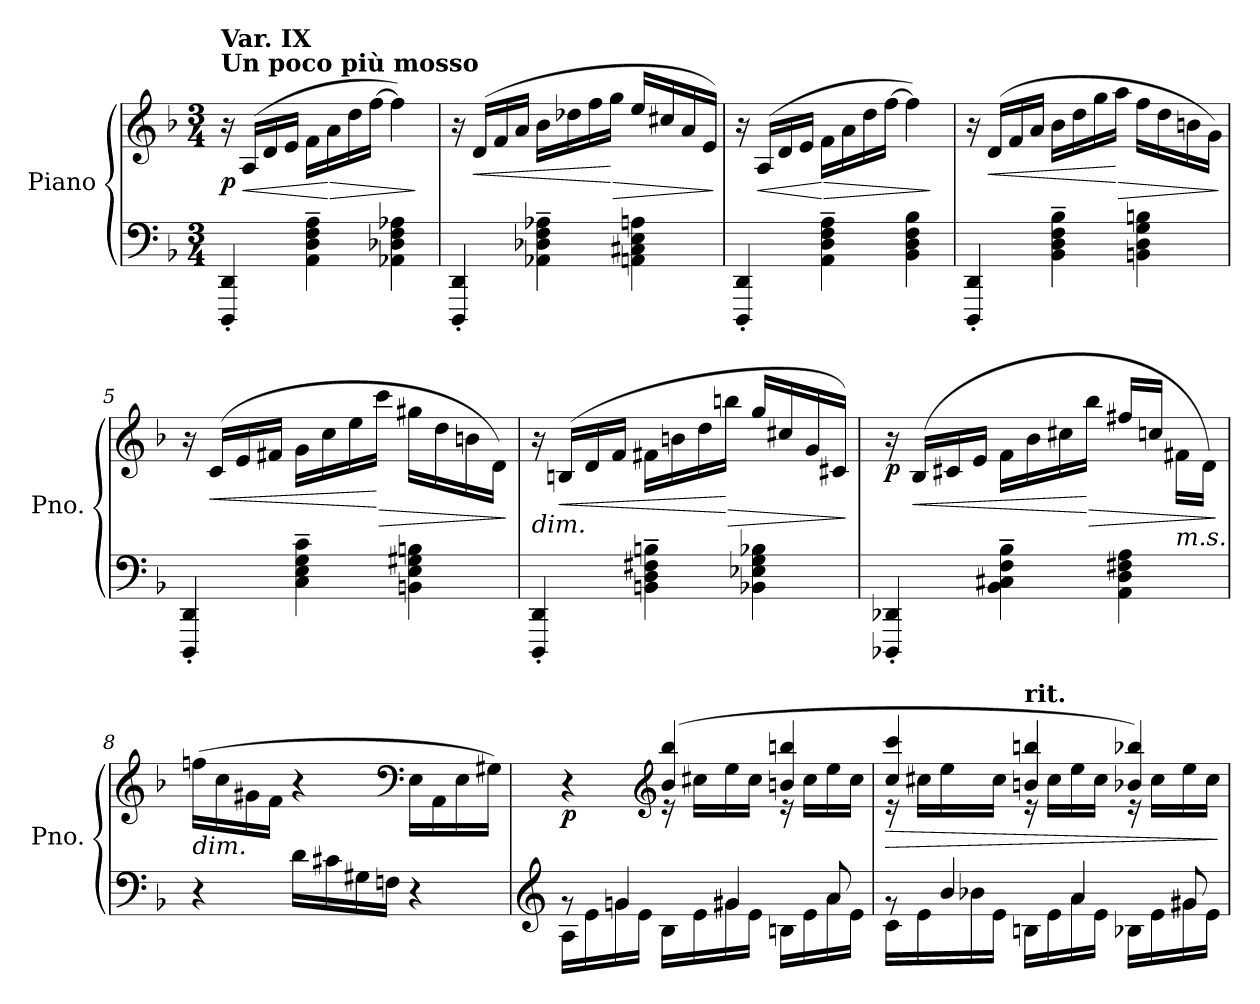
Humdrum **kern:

**kern	**kern	**dynam
*part1	*part1	*part1
*staff2	*staff1	*staff1/2
*I"Piano	*	*
*I'Pno.	*	*
*clefF4	*clefG2	*
*k[b-]	*k[b-]	*
*M3/4	*M3/4	*
=1	=1	=1
!	!LO:TX:a:B:t=Un poco più mosso	!
!	!LO:TX:a:B:t=Var. IX	!
!	!	!LO:DY:b
4DDD/' 4DD/'	16r	p
!	!	!LO:HP:b
.	(>16A/LL	<
.	16d/	.
.	16e/JJ	.
4AA\~ 4D\~ 4F\~ 4A\~	16f\LL	.
!	!	!LO:HP:n=1:b
.	16a\	[ >
.	16dd\	.
.	[16ff\JJ	.
4AA-X\ 4D-X\ 4F\ 4A-X\	4ff\])	.
.	.	]
=2	=2	=2
4DDD/' 4DD/'	16r	.
!	!	!LO:HP:b
.	(>16d/LL	<
.	16f/	.
.	16a/JJ	.
4AA-X\~ 4D-X\~ 4F\~ 4A-X\~	16b-\LL	.
.	16dd-X\	.
.	16ff\	.
!	!	!LO:HP:n=1:b
.	16gg\JJ	[ >
4AAn\ 4C#X\ 4E\ 4An\	16ee/LL	.
.	16cc#X/	.
.	16a/	.
.	16e/JJ)	.
.	.	]
=3	=3	=3
4DDD/' 4DD/'	16r	.
!	!	!LO:HP:b
.	(>16A/LL	<
.	16d/	.
.	16e/JJ	.
!	!	!LO:HP:n=1:b
4AA\~ 4D\~ 4F\~ 4A\~	16f\LL	[ >
.	16a\	.
.	16dd\	.
.	[16ff\JJ	.
4BB-\ 4D\ 4F\ 4B-\	4ff\])	.
.	.	]
=4	=4	=4
4DDD/' 4DD/'	16r	.
!	!	!LO:HP:b
.	(>16d/LL	<
.	16f/	.
.	16a/JJ	.
4BB-\~ 4D\~ 4F\~ 4B-\~	16b-\LL	.
.	16dd\	.
.	16gg\	.
!	!	!LO:HP:n=1:b
.	16aa\JJ	[ >
4BBn\ 4D\ 4G\ 4Bn\	16ff\LL	.
.	16dd\	.
.	16bn\	.
.	16g\JJ)	.
.	.	]
!!LO:LB:g=z
=5	=5	=5
4DDD/' 4DD/'	16r	.
!	!	!LO:HP:b
.	(>16c/LL	<
.	16e/	.
.	16f#X/JJ	.
4C\~ 4E\~ 4G\~ 4c\~	16g\LL	.
.	16cc\	.
.	16ee\	.
!	!	!LO:HP:n=1:b
.	16ccc\JJ	[ >
4BBn\ 4E\ 4G#X\ 4Bn\	16gg#X\LL	.
.	16dd\	.
.	16bn\	.
.	16d\JJ)	.
.	.	]
=6	=6	=6
!	!LO:TX:b:i:t=dim.	!
4DDD/' 4DD/'	16r	.
!	!	!LO:HP:b
.	(>16Bn/LL	<
.	16d/	.
.	16f/JJ	.
4BBn\~ 4D\~ 4F#X\~ 4Bn\~	16f#X\LL	.
.	16bn\	.
.	16dd\	.
!	!	!LO:HP:n=1:b
.	16bbn\JJ	[ >
4BB-X\ 4E-X\ 4G\ 4B-X\	16gg/LL	.
.	16cc#X/	.
.	16g/	.
.	16c#X/JJ)	.
.	.	]
=7	=7	=7
!	!	!LO:DY:b
4DDD-X/' 4DD-X/'	16r	p
!	!	!LO:HP:b
.	(>16B-/LL	<
.	16c#X/	.
.	16e/JJ	.
4BB-\~ 4C#X\~ 4F\~ 4B-\~	16f\LL	.
.	16b-\	.
.	16cc#X\	.
!	!	!LO:HP:n=1:b
.	16bb-\JJ	[ >
4AA\ 4D\ 4F#X\ 4A\	16ff#X/LL	.
.	16ccn/JJ	.
!	!LO:TX:b:i:t=m.s.	!
.	16f#X\LL	.
.	16d\JJ)	.
.	.	]
!!LO:LB:g=z
=8	=8	=8
!	!LO:TX:b:i:t=dim.	!
4r	(>16ffn\LL	.
.	16cc\	.
.	16g#X\	.
.	16f\JJ	.
16d\LL	4r	.
16c#X\	.	.
16G#X\	.	.
16Fn\JJ	.	.
*	*clefF4	*
4r	16E\LL	.
.	16AA\	.
.	16E\	.
.	16G#X\JJ)	.
=9	=9	=9
*clefG2	*	*
*^	*^	*
!	!	!	!	!LO:DY:b
8rg	16A\LL	4r	4ryy	p
.	16e\	.	.	.
4gn/	16g\	.	.	.
.	16e\JJ	.	.	.
*	*	*clefG2	*	*
.	16B-\LL	(>4b-/ 4bb-/	16r	.
.	16e\	.	16cc#X\LL	.
4g#X/	16g#\	.	16ee\	.
.	16e\JJ	.	16cc#\JJ	.
.	16Bn\LL	4bn/ 4bbn/	16r	.
.	16e\	.	16cc#\LL	.
8a/	16a\	.	16ee\	.
.	16e\JJ	.	16cc#\JJ	.
=10	=10	=10	=10	=10
!	!	!	!	!LO:HP:b
8rg	16c\LL	4cc/ 4ccc/	16r	>
.	16e\	.	16cc#X\LL	.
4b-/	16b-X\	.	16ee\	.
.	16e\JJ	.	16cc#\JJ	.
!	!	!LO:TX:a:B:t=rit.	!	!
.	16Bn\LL	4bn/ 4bbn/	16r	.
.	16e\	.	16cc#\LL	.
4a/	16a\	.	16ee\	.
.	16e\JJ	.	16cc#\JJ	.
.	16B-X\LL	4b-X/ 4bb-X/)	16r	.
.	16e\	.	16cc#\LL	.
8g#X/	16g#\	.	16ee\	.
.	16e\JJ	.	16cc#\JJ	.
*v	*v	*	*	*
*	*v	*v	*
.	.	]
=	=	=
*-	*-	*-
